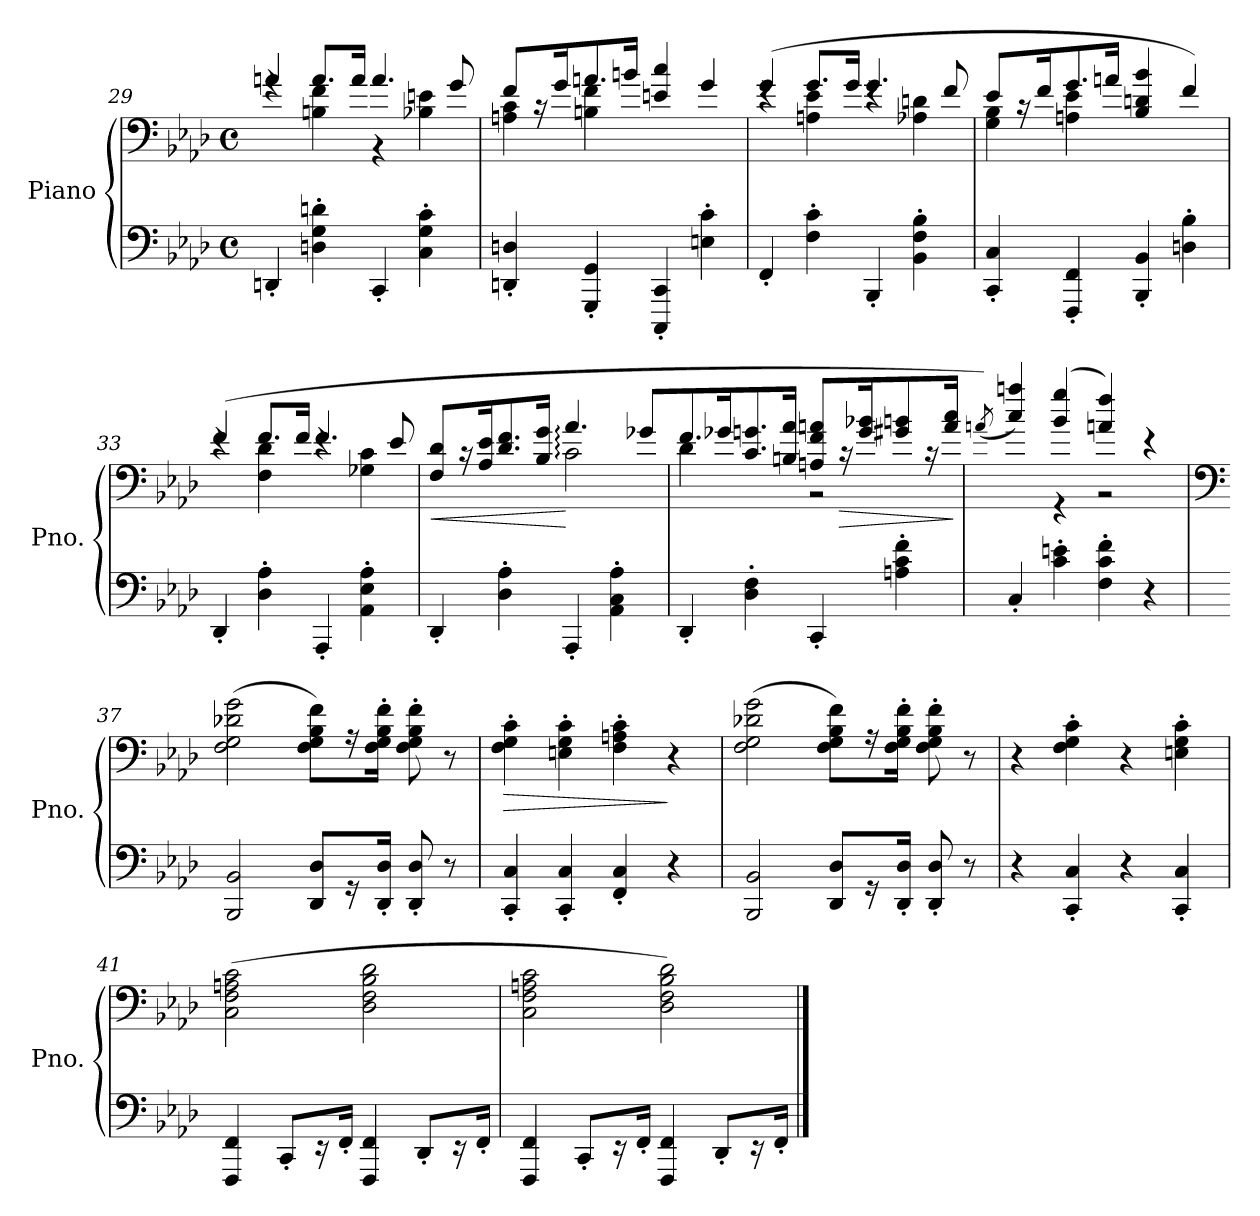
**kern	**kern	**dynam
*part1	*part1	*part1
*staff2	*staff1	*staff1/2
*I"Piano	*	*
*I'Pno.	*	*
*clefF4	*clefF4	*
*k[b-e-a-d-]	*k[b-e-a-d-]	*
*M4/4	*M4/4	*
*met(c)	*met(c)	*
=29	=29	=29
*	*^	*
4DDn'/	4an/	4rg	.
4Dn\' 4G\' 4dn\'	8.a/L	4Bn\ 4f\	.
.	16a/Jk	.	.
4CC'/	4.a/	4r	.
4C\' 4G\' 4c\'	.	4B-X\ 4en\	.
.	8g/	.	.
!!LO:LB:g=z	!!
=30	=30	=30	=30
4DDn/' 4Dn/'	8f/L	4An\ 4c\	.
.	16rc	.	.
.	16g/K	.	.
4GGG/' 4GG/'	8.an/	4Bn\ 4f\	.
.	16bn/Jk	.	.
4CCC/' 4CC/'	4en/ 4cc/	2ryy	.
4En\' 4c\'	4g/	.	.
=31	=31	=31	=31
4FF'/	(>4g/	4re	.
4F\' 4c\'	8.g/L	4An\ 4e-\	.
.	16g/Jk	.	.
4BBB-'/	4.g/	4re	.
4BB-\' 4F\' 4B-\'	.	4A-X\ 4dn\	.
.	8f/	.	.
=32	=32	=32	=32
4CC/' 4C/'	8e-/L	4G\ 4B-\	.
.	16rc	.	.
.	16f/K	.	.
4FFF/' 4FF/'	8.g/	4An\ 4e-\	.
.	16an/Jk	.	.
4BBB-/' 4BB-/'	4B-/ 4dn/ 4b-/	2ryy	.
4Dn\' 4B-\'	4f/)	.	.
=33	=33	=33	=33
4DD-'/	(>4f/	4re	.
4D-\' 4A-\'	8.f/L	4F\ 4d-\	.
.	16f/Jk	.	.
4AAA-'/	4.f/	4re	.
4AA-\' 4E-\' 4A-\'	.	4G-X\ 4c\	.
.	8e-/	.	.
!!LO:LB:g=z	!!
=34	=34	=34	=34
!	!	!	!LO:HP:b
4DD-'/	8F/ 8d-/L	2ryy	<
.	16rc	.	.
.	16A-/ 16e-/K	.	.
4D-\' 4A-\'	8.d-/ 8.f/	.	.
.	16B-/ 16g/Jk	.	.
4AAA-'/	4.a-:/	2c:\	[
4AA-\' 4C\' 4A-\'	.	.	.
.	8g-X/L	.	.
=35	=35	=35	=35
4DD-'/	8.f/	4d-\	.
.	16g-X/K	.	.
4D-\' 4F\'	8.c/ 8.gn/	4ryy	.
.	16Bn/ 16a-/Jk	.	.
4CC'/	8An/ 8f/ 8an/L	2r	.
!	!	!	!LO:HP:b
.	16rc	.	>
.	16g/ 16b-X/K	.	.
4An\' 4c\' 4f\'	8g#X/ 8bn/	.	.
.	16rc	.	.
.	16a/ 16cc/Jk	.	.
*	*v	*v	*
.	.	]
=36	=36	=36
.	(<8qan/)	.
*	*^	*
4C'/	4cc/ 4aan/)	4ryy	.
4c\' 4en\'	(>4b-/ 4gg/	4r	.
4F\' 4c\' 4f\'	4a/ 4ff/)	2r	.
4r	4re	.	.
*	*v	*v	*
=37	=37	=37
*	*clefF4	*
2BBB-/ 2BB-/	(>2F\ 2G\ 2d-X\ 2g\	.
8DD-/ 8D-/L	8F\ 8G\ 8B-\ 8f\L)	.
16r	16r	.
16DD-/' 16D-/'Jk	16F\' 16G\' 16B-\' 16f\'Jk	.
8DD-/' 8D-/'	8F\' 8G\' 8B-\' 8f\'	.
8r	8r	.
!!LO:LB:g=z
=38	=38	=38
!	!	!LO:HP:b
4CC/' 4C/'	4F\' 4G\' 4c\'	>
4CC/' 4C/'	4En\' 4G\' 4c\'	.
4FF/' 4C/'	4F\' 4An\' 4c\'	.
4r	4r	]
=39	=39	=39
2BBB-/ 2BB-/	(>2F\ 2G\ 2d-X\ 2g\	.
8DD-/ 8D-/L	8F\ 8G\ 8B-\ 8f\L)	.
16r	16r	.
16DD-/' 16D-/'Jk	16F\' 16G\' 16B-\' 16f\'Jk	.
8DD-/' 8D-/'	8F\' 8G\' 8B-\' 8f\'	.
8r	8r	.
=40	=40	=40
4r	4r	.
4CC/' 4C/'	4F\' 4G\' 4c\'	.
4r	4r	.
4CC/' 4C/'	4En\' 4G\' 4c\'	.
=41	=41	=41
4FFF/ 4FF/	(>2C\ 2F\ 2An\ 2c\	.
8CC'/L	.	.
16r	.	.
16FF'/Jk	.	.
4FFF/ 4FF/	2D-\ 2F\ 2B-\ 2d-\	.
8DD-'/L	.	.
16r	.	.
16FF'/Jk	.	.
=42	=42	=42
4FFF/ 4FF/	2C\ 2F\ 2An\ 2c\	.
8CC'/L	.	.
16r	.	.
16FF'/Jk	.	.
4FFF/ 4FF/	2D-\ 2F\ 2B-\ 2d-\)	.
8DD-'/L	.	.
16r	.	.
16FF'/Jk	.	.
==	==	==
*-	*-	*-
